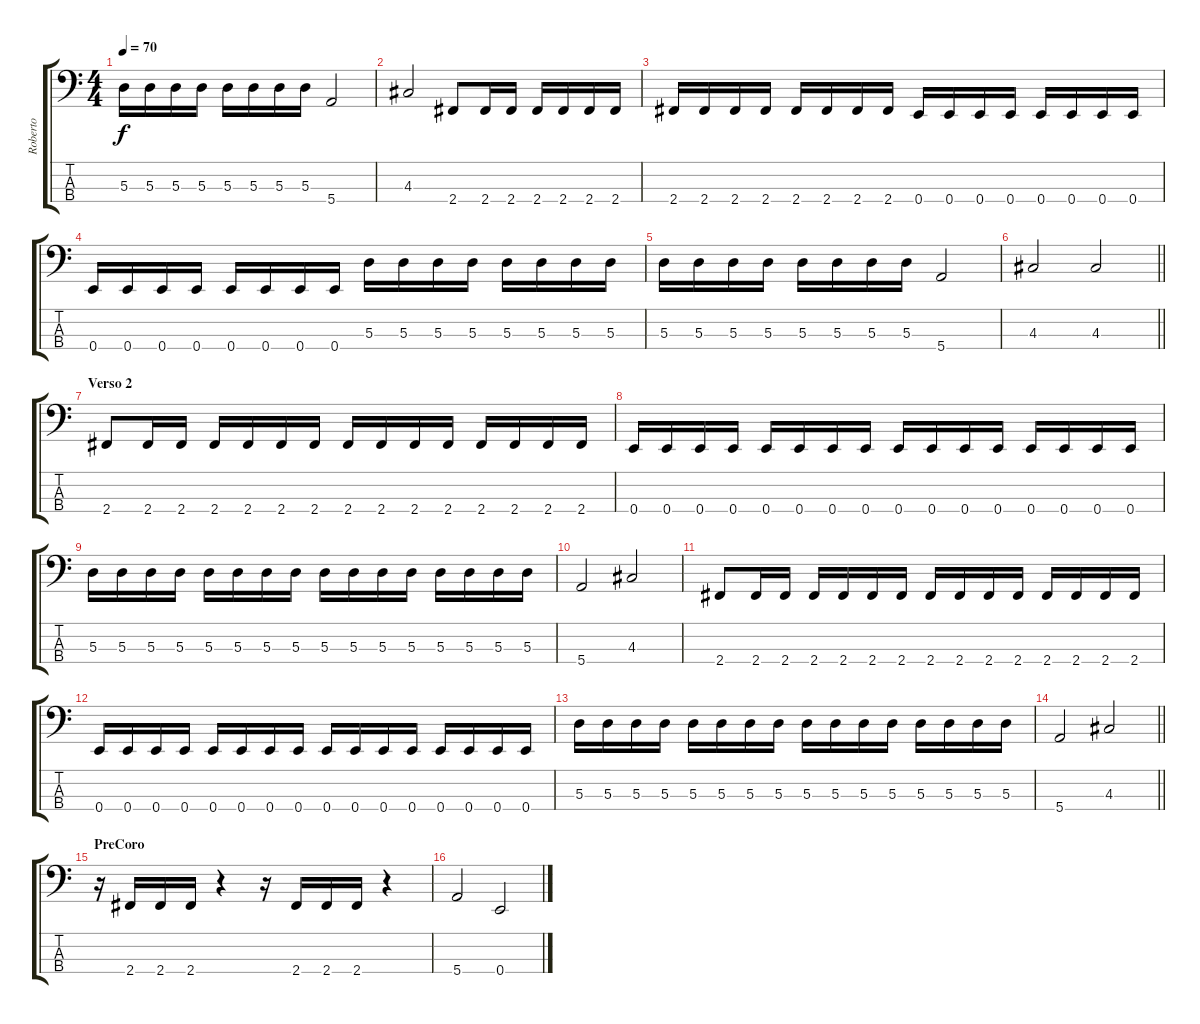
\track ("Roberto" "Roberto") {instrument electricbasspick}
\staff {score tabs}
\tuning (G2 D2 A1 E1) {hide}
\ts (4 4)
\tempo 70
\clef f4
\ks c
5.3.16{dy f} 5.3.16 5.3.16 5.3.16 5.3.16 5.3.16 5.3.16 5.3.16 5.4.2 |
4.3.2 2.4.8 2.4.16 2.4.16 2.4.16 2.4.16 2.4.16 2.4.16 |
2.4.16 2.4.16 2.4.16 2.4.16 2.4.16 2.4.16 2.4.16 2.4.16 0.4.16 0.4.16 0.4.16 0.4.16 0.4.16 0.4.16 0.4.16 0.4.16 |
0.4.16 0.4.16 0.4.16 0.4.16 0.4.16 0.4.16 0.4.16 0.4.16 5.3.16 5.3.16 5.3.16 5.3.16 5.3.16 5.3.16 5.3.16 5.3.16 |
5.3.16 5.3.16 5.3.16 5.3.16 5.3.16 5.3.16 5.3.16 5.3.16 5.4.2 |
\barLineRight lightlight
4.3.2 4.3.2 |
\section ("" "Verso 2")
2.4.8 2.4.16 2.4.16 2.4.16 2.4.16 2.4.16 2.4.16 2.4.16 2.4.16 2.4.16 2.4.16 2.4.16 2.4.16 2.4.16 2.4.16 |
0.4.16 0.4.16 0.4.16 0.4.16 0.4.16 0.4.16 0.4.16 0.4.16 0.4.16 0.4.16 0.4.16 0.4.16 0.4.16 0.4.16 0.4.16 0.4.16 |
5.3.16 5.3.16 5.3.16 5.3.16 5.3.16 5.3.16 5.3.16 5.3.16 5.3.16 5.3.16 5.3.16 5.3.16 5.3.16 5.3.16 5.3.16 5.3.16 |
5.4.2 4.3.2 |
2.4.8 2.4.16 2.4.16 2.4.16 2.4.16 2.4.16 2.4.16 2.4.16 2.4.16 2.4.16 2.4.16 2.4.16 2.4.16 2.4.16 2.4.16 |
0.4.16 0.4.16 0.4.16 0.4.16 0.4.16 0.4.16 0.4.16 0.4.16 0.4.16 0.4.16 0.4.16 0.4.16 0.4.16 0.4.16 0.4.16 0.4.16 |
5.3.16 5.3.16 5.3.16 5.3.16 5.3.16 5.3.16 5.3.16 5.3.16 5.3.16 5.3.16 5.3.16 5.3.16 5.3.16 5.3.16 5.3.16 5.3.16 |
\barLineRight lightlight
5.4.2 4.3.2 |
\section ("" "PreCoro")
r.16 2.4.16 2.4.16 2.4.16 r.4 r.16 2.4.16 2.4.16 2.4.16 r.4 |
5.4.2 0.4.2
